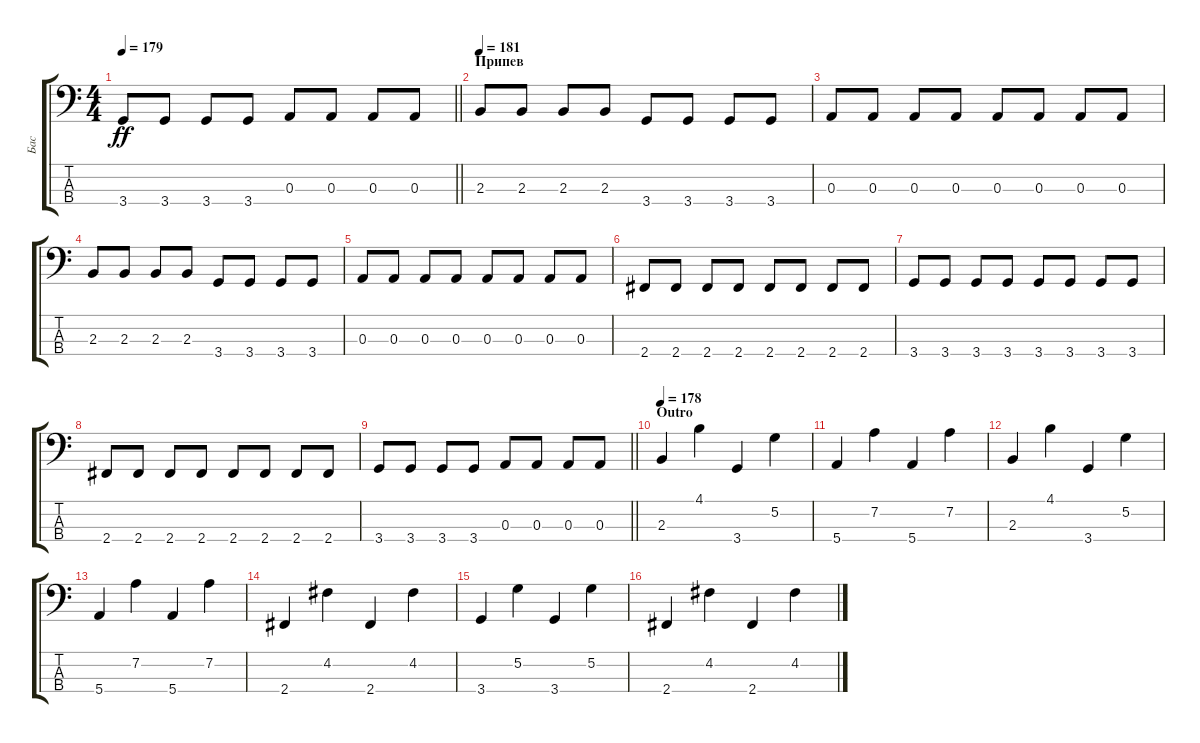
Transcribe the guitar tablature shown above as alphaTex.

\track ("Бас" "Бас") {instrument electricbassfinger}
\staff {score tabs}
\tuning (G2 D2 A1 E1) {hide}
\ts (4 4)
\tempo 179
\clef f4
\barLineRight lightlight
\ks c
3.4.8{dy ff} 3.4.8 3.4.8 3.4.8 0.3.8 0.3.8 0.3.8 0.3.8 |
\section ("" "Припев")
\tempo 181
2.3.8 2.3.8 2.3.8 2.3.8 3.4.8 3.4.8 3.4.8 3.4.8 |
0.3.8 0.3.8 0.3.8 0.3.8 0.3.8 0.3.8 0.3.8 0.3.8 |
2.3.8 2.3.8 2.3.8 2.3.8 3.4.8 3.4.8 3.4.8 3.4.8 |
0.3.8 0.3.8 0.3.8 0.3.8 0.3.8 0.3.8 0.3.8 0.3.8 |
2.4.8 2.4.8 2.4.8 2.4.8 2.4.8 2.4.8 2.4.8 2.4.8 |
3.4.8 3.4.8 3.4.8 3.4.8 3.4.8 3.4.8 3.4.8 3.4.8 |
2.4.8 2.4.8 2.4.8 2.4.8 2.4.8 2.4.8 2.4.8 2.4.8 |
\barLineRight lightlight
3.4.8 3.4.8 3.4.8 3.4.8 0.3.8 0.3.8 0.3.8 0.3.8 |
\section ("" "Outro")
\tempo 178
2.3.4 4.1.4 3.4.4 5.2.4 |
5.4.4 7.2.4 5.4.4 7.2.4 |
2.3.4 4.1.4 3.4.4 5.2.4 |
5.4.4 7.2.4 5.4.4 7.2.4 |
2.4.4 4.2.4 2.4.4 4.2.4 |
3.4.4 5.2.4 3.4.4 5.2.4 |
2.4.4 4.2.4 2.4.4 4.2.4
